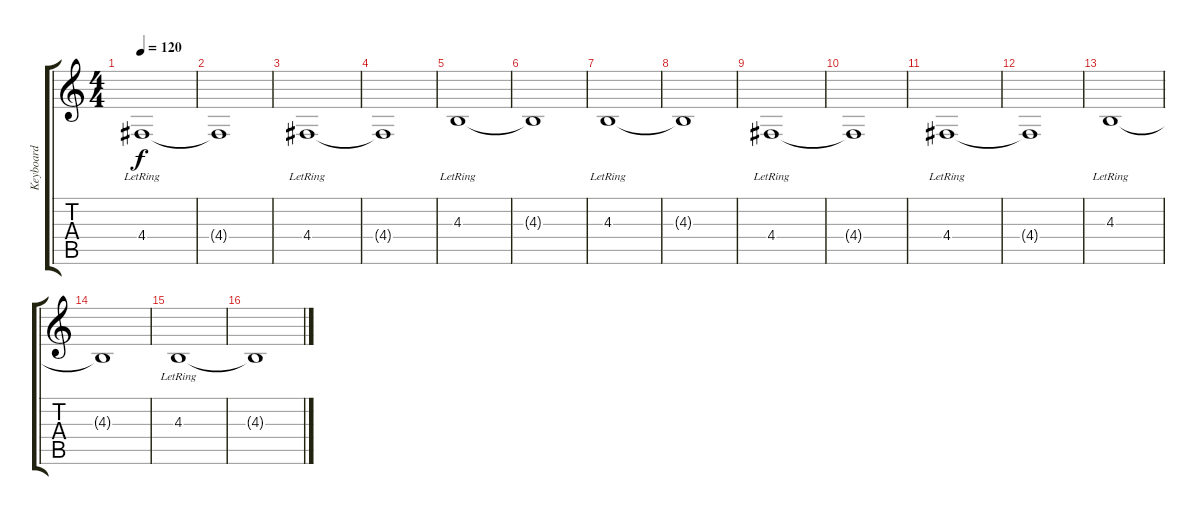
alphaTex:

\track ("Keyboard" "Keyboard") {instrument pad7halo}
\staff {score tabs}
\tuning (E4 B3 G3 D3 A2 E2) {hide}
\ts (4 4)
\tempo 120
\clef g2
\ks c
4.4{lr}.1{dy f} |
4.4{t}.1 |
4.4{lr}.1 |
4.4{t}.1 |
4.3{lr}.1 |
4.3{t}.1 |
4.3{lr}.1 |
4.3{t}.1 |
4.4{lr}.1 |
4.4{t}.1 |
4.4{lr}.1 |
4.4{t}.1 |
4.3{lr}.1 |
4.3{t}.1 |
4.3{lr}.1 |
4.3{t}.1
